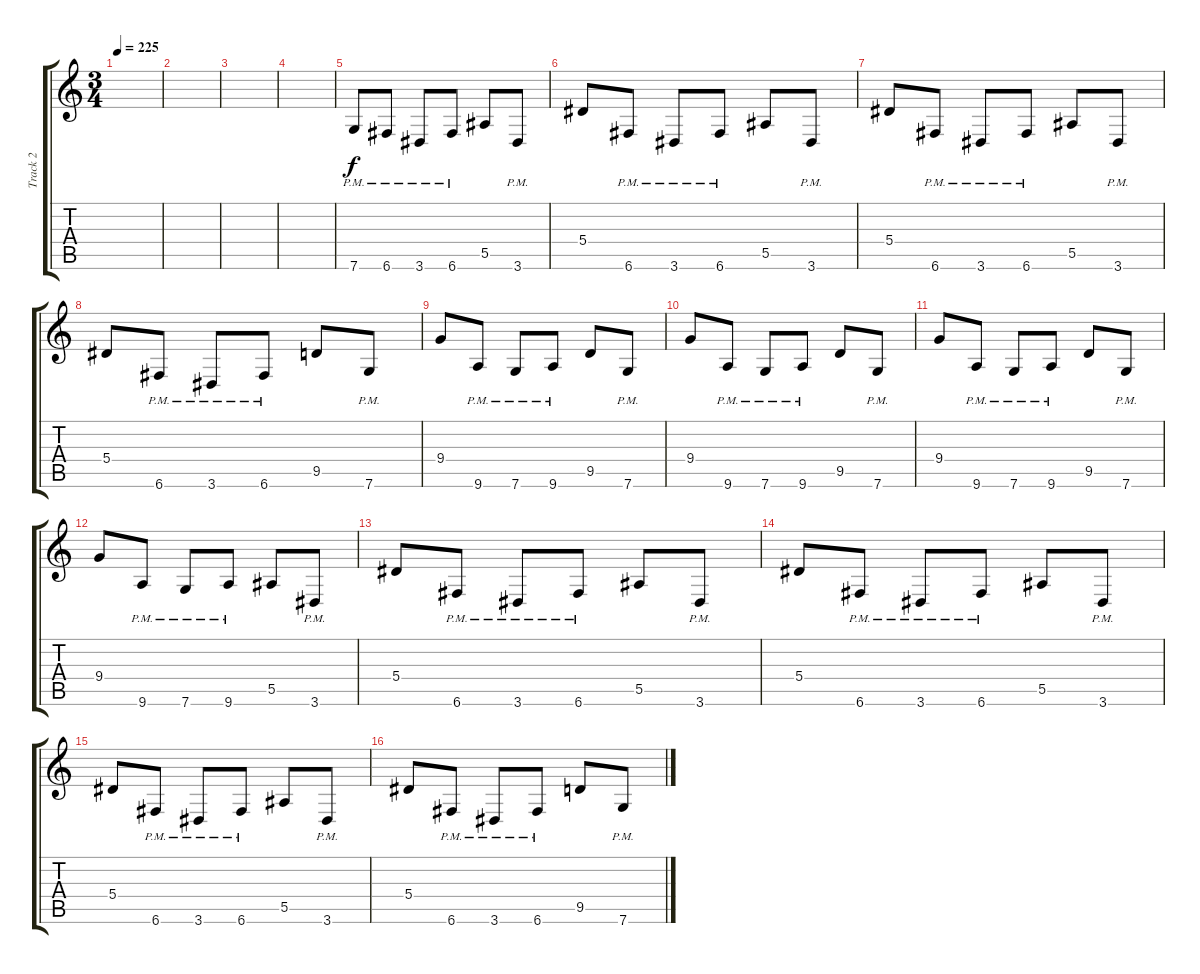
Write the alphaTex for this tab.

\track ("Track 2" "Track 2") {instrument distortionguitar}
\staff {score tabs}
\tuning (C4 G3 Eb3 Bb2 F2 C2) {hide}
\ts (3 4)
\tempo 225
\clef g2
\ks c
|
|
|
|
7.6{pm}.8 6.6{pm}.8 3.6{pm}.8 6.6{pm}.8 5.5.8 3.6{pm}.8 |
5.4.8 6.6{pm}.8 3.6{pm}.8 6.6{pm}.8 5.5.8 3.6{pm}.8 |
5.4.8 6.6{pm}.8 3.6{pm}.8 6.6{pm}.8 5.5.8 3.6{pm}.8 |
5.4.8 6.6{pm}.8 3.6{pm}.8 6.6{pm}.8 9.5.8 7.6{pm}.8 |
9.4.8 9.6{pm}.8 7.6{pm}.8 9.6{pm}.8 9.5.8 7.6{pm}.8 |
9.4.8 9.6{pm}.8 7.6{pm}.8 9.6{pm}.8 9.5.8 7.6{pm}.8 |
9.4.8 9.6{pm}.8 7.6{pm}.8 9.6{pm}.8 9.5.8 7.6{pm}.8 |
9.4.8 9.6{pm}.8 7.6{pm}.8 9.6{pm}.8 5.5.8 3.6{pm}.8 |
5.4.8 6.6{pm}.8 3.6{pm}.8 6.6{pm}.8 5.5.8 3.6{pm}.8 |
5.4.8 6.6{pm}.8 3.6{pm}.8 6.6{pm}.8 5.5.8 3.6{pm}.8 |
5.4.8 6.6{pm}.8 3.6{pm}.8 6.6{pm}.8 5.5.8 3.6{pm}.8 |
5.4.8 6.6{pm}.8 3.6{pm}.8 6.6{pm}.8 9.5.8 7.6{pm}.8
